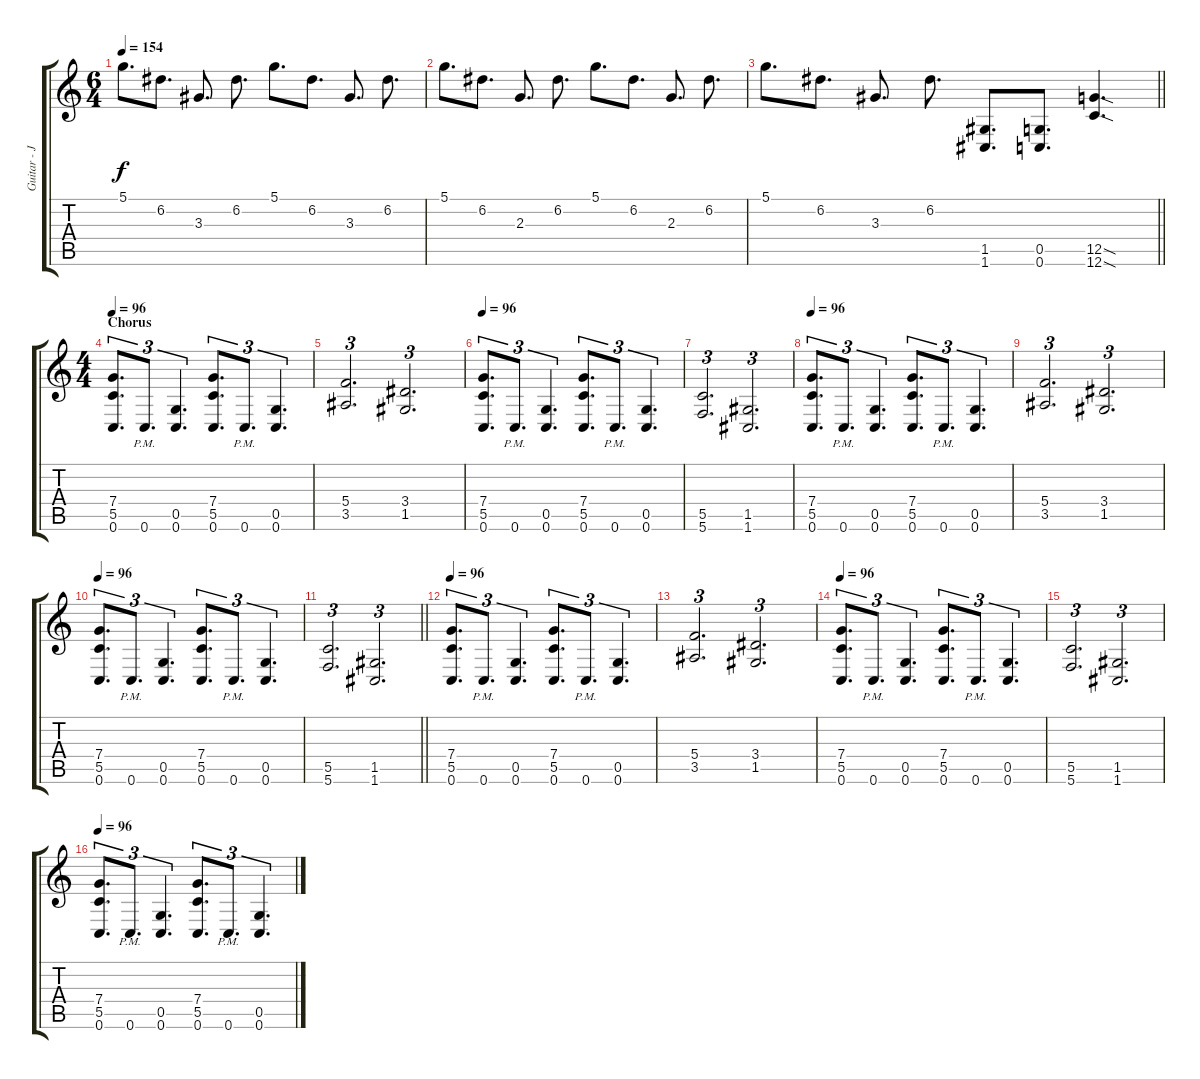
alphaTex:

\track ("Guitar - Joel Stroetzel" "Guitar - J") {instrument overdrivenguitar}
\staff {score tabs}
\tuning (D4 A3 F3 C3 G2 C2) {hide}
\ts (6 4)
\tempo 154
\clef g2
\ks c
5.1.8{d dy f} 6.2.8{d} 3.3.8{d} 6.2.8{d} 5.1.8{d} 6.2.8{d} 3.3.8{d} 6.2.8{d} |
5.1.8{d} 6.2.8{d} 2.3.8{d} 6.2.8{d} 5.1.8{d} 6.2.8{d} 2.3.8{d} 6.2.8{d} |
\barLineRight lightlight
5.1.8{d} 6.2.8{d} 3.3.8{d} 6.2.8{d} (1.5 1.6).8{d} (0.5 0.6).8{d} (12.5{sod} 12.6{sod}).4{d} |
\ts (4 4)
\section ("" "Chorus")
\tempo 96
(7.4 5.5 0.6).8{d tu (3 2)} 0.6{pm}.8{d tu (3 2)} (0.5 0.6).4{d tu (3 2)} (7.4 5.5 0.6).8{d tu (3 2)} 0.6{pm}.8{d tu (3 2)} (0.5 0.6).4{d tu (3 2)} |
(5.4 3.5).2{d tu (3 2)} (3.4 1.5).2{d tu (3 2)} |
\tempo 96
(7.4 5.5 0.6).8{d tu (3 2)} 0.6{pm}.8{d tu (3 2)} (0.5 0.6).4{d tu (3 2)} (7.4 5.5 0.6).8{d tu (3 2)} 0.6{pm}.8{d tu (3 2)} (0.5 0.6).4{d tu (3 2)} |
(5.5 5.6).2{d tu (3 2)} (1.5 1.6).2{d tu (3 2)} |
\tempo 96
(7.4 5.5 0.6).8{d tu (3 2)} 0.6{pm}.8{d tu (3 2)} (0.5 0.6).4{d tu (3 2)} (7.4 5.5 0.6).8{d tu (3 2)} 0.6{pm}.8{d tu (3 2)} (0.5 0.6).4{d tu (3 2)} |
(5.4 3.5).2{d tu (3 2)} (3.4 1.5).2{d tu (3 2)} |
\tempo 96
(7.4 5.5 0.6).8{d tu (3 2)} 0.6{pm}.8{d tu (3 2)} (0.5 0.6).4{d tu (3 2)} (7.4 5.5 0.6).8{d tu (3 2)} 0.6{pm}.8{d tu (3 2)} (0.5 0.6).4{d tu (3 2)} |
\barLineRight lightlight
(5.5 5.6).2{d tu (3 2)} (1.5 1.6).2{d tu (3 2)} |
\tempo 96
(7.4 5.5 0.6).8{d tu (3 2)} 0.6{pm}.8{d tu (3 2)} (0.5 0.6).4{d tu (3 2)} (7.4 5.5 0.6).8{d tu (3 2)} 0.6{pm}.8{d tu (3 2)} (0.5 0.6).4{d tu (3 2)} |
(5.4 3.5).2{d tu (3 2)} (3.4 1.5).2{d tu (3 2)} |
\tempo 96
(7.4 5.5 0.6).8{d tu (3 2)} 0.6{pm}.8{d tu (3 2)} (0.5 0.6).4{d tu (3 2)} (7.4 5.5 0.6).8{d tu (3 2)} 0.6{pm}.8{d tu (3 2)} (0.5 0.6).4{d tu (3 2)} |
(5.5 5.6).2{d tu (3 2)} (1.5 1.6).2{d tu (3 2)} |
\tempo 96
(7.4 5.5 0.6).8{d tu (3 2)} 0.6{pm}.8{d tu (3 2)} (0.5 0.6).4{d tu (3 2)} (7.4 5.5 0.6).8{d tu (3 2)} 0.6{pm}.8{d tu (3 2)} (0.5 0.6).4{d tu (3 2)}
